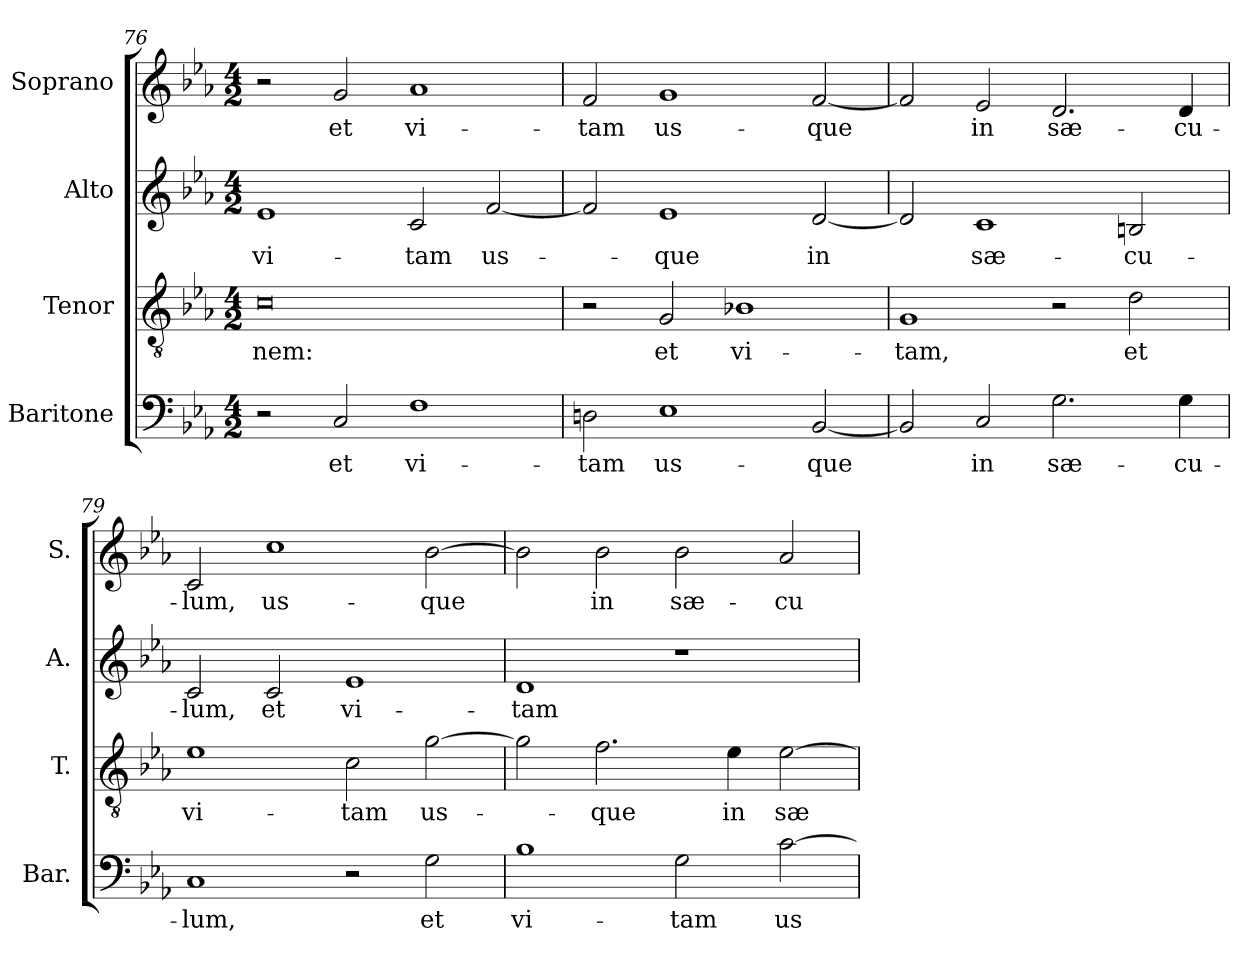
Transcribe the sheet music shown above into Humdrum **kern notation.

**kern	**text	**kern	**text	**kern	**text	**kern	**text
*part4	*part4	*part3	*part3	*part2	*part2	*part1	*part1
*staff4	*staff4	*staff3	*staff3	*staff2	*staff2	*staff1	*staff1
*I"Baritone	*	*I"Tenor	*	*I"Alto	*	*I"Soprano	*
*I'Bar.	*	*I'T.	*	*I'A.	*	*I'S.	*
*clefF4	*	*clefGv2	*	*clefG2	*	*clefG2	*
*	*	*ITrd7c12	*	*	*	*	*
*k[b-e-a-]	*	*k[b-e-a-]	*	*k[b-e-a-]	*	*k[b-e-a-]	*
*E-:	*	*E-:	*	*E-:	*	*E-:	*
*M4/2	*	*M4/2	*	*M4/2	*	*M4/2	*
=76	=76	=76	=76	=76	=76	=76	=76
!	!	!	!LO:LY:b:color=#000000	!	!	!	!
!	!	!	!	!	!LO:LY:b:color=#000000	!	!
2r	.	0Ci	-nem:	1e-i	vi-	2r	.
!	!LO:LY:b:color=#000000	!	!	!	!	!	!
!	!	!	!	!	!	!	!LO:LY:b:color=#000000
2Ci/	et	.	.	.	.	2gi/	et
!	!LO:LY:b:color=#000000	!	!	!	!	!	!
!	!	!	!	!	!LO:LY:b:color=#000000	!	!
!	!	!	!	!	!	!	!LO:LY:b:color=#000000
1Fi	vi-	.	.	2ci/	-tam	1a-i	vi-
!	!	!	!	!	!LO:LY:b:color=#000000	!	!
.	.	.	.	[2fi/	us-	.	.
=77	=77	=77	=77	=77	=77	=77	=77
!	!LO:LY:b:color=#000000	!	!	!	!	!	!
!	!	!	!	!	!	!	!LO:LY:b:color=#000000
2Dni\	-tam	2r	.	2fi/]	.	2fi/	-tam
!	!LO:LY:b:color=#000000	!	!	!	!	!	!
!	!	!	!LO:LY:b:color=#000000	!	!	!	!
!	!	!	!	!	!LO:LY:b:color=#000000	!	!
!	!	!	!	!	!	!	!LO:LY:b:color=#000000
1E-i	us-	2GGi/	et	1e-i	-que	1gi	us-
!	!	!	!LO:LY:b:color=#000000	!	!	!	!
.	.	1BB-Xi	vi-	.	.	.	.
!	!LO:LY:b:color=#000000	!	!	!	!	!	!
!	!	!	!	!	!LO:LY:b:color=#000000	!	!
!	!	!	!	!	!	!	!LO:LY:b:color=#000000
[2BB-i/	-que	.	.	[2di/	in	[2fi/	-que
=78	=78	=78	=78	=78	=78	=78	=78
!	!	!	!LO:LY:b:color=#000000	!	!	!	!
2BB-i/]	.	1GGi	-tam,	2di/]	.	2fi/]	.
!	!LO:LY:b:color=#000000	!	!	!	!	!	!
!	!	!	!	!	!LO:LY:b:color=#000000	!	!
!	!	!	!	!	!	!	!LO:LY:b:color=#000000
2Ci/	in	.	.	1ci	sæ-	2e-i/	in
!	!LO:LY:b:color=#000000	!	!	!	!	!	!
!	!	!	!	!	!	!	!LO:LY:b:color=#000000
2.Gi\	sæ-	2r	.	.	.	2.di/	sæ-
!	!	!	!LO:LY:b:color=#000000	!	!	!	!
!	!	!	!	!	!LO:LY:b:color=#000000	!	!
.	.	2Di\	et	2Bni/	-cu-	.	.
!	!LO:LY:b:color=#000000	!	!	!	!	!	!
!	!	!	!	!	!	!	!LO:LY:b:color=#000000
4Gi\	-cu-	.	.	.	.	4di/	-cu-
!!LO:PB:g=z
=79	=79	=79	=79	=79	=79	=79	=79
!	!LO:LY:b:color=#000000	!	!	!	!	!	!
!	!	!	!LO:LY:b:color=#000000	!	!	!	!
!	!	!	!	!	!LO:LY:b:color=#000000	!	!
!	!	!	!	!	!	!	!LO:LY:b:color=#000000
1Ci	-lum,	1E-i	vi-	2ci/	-lum,	2ci/	-lum,
!	!	!	!	!	!LO:LY:b:color=#000000	!	!
!	!	!	!	!	!	!	!LO:LY:b:color=#000000
.	.	.	.	2ci/	et	1cci	us-
!	!	!	!LO:LY:b:color=#000000	!	!	!	!
!	!	!	!	!	!LO:LY:b:color=#000000	!	!
2r	.	2Ci\	-tam	1e-i	vi-	.	.
!	!LO:LY:b:color=#000000	!	!	!	!	!	!
!	!	!	!LO:LY:b:color=#000000	!	!	!	!
!	!	!	!	!	!	!	!LO:LY:b:color=#000000
2Gi\	et	[2Gi\	us-	.	.	[2b-i\	-que
=80	=80	=80	=80	=80	=80	=80	=80
!	!LO:LY:b:color=#000000	!	!	!	!	!	!
!	!	!	!	!	!LO:LY:b:color=#000000	!	!
1B-i	vi-	2Gi\]	.	1di	-tam	2b-i\]	.
!	!	!	!LO:LY:b:color=#000000	!	!	!	!
!	!	!	!	!	!	!	!LO:LY:b:color=#000000
.	.	2.Fi\	-que	.	.	2b-i\	in
!	!LO:LY:b:color=#000000	!	!	!	!	!	!
!	!	!	!	!	!	!	!LO:LY:b:color=#000000
2Gi\	-tam	.	.	1r	.	2b-i\	sæ-
!	!	!	!LO:LY:b:color=#000000	!	!	!	!
.	.	4E-i\	in	.	.	.	.
!	!LO:LY:b:color=#000000	!	!	!	!	!	!
!	!	!	!LO:LY:b:color=#000000	!	!	!	!
!	!	!	!	!	!	!	!LO:LY:b:color=#000000
[2ci\	us-	[2E-i\	sæ-	.	.	2a-i/	-cu-
=	=	=	=	=	=	=	=
*-	*-	*-	*-	*-	*-	*-	*-
